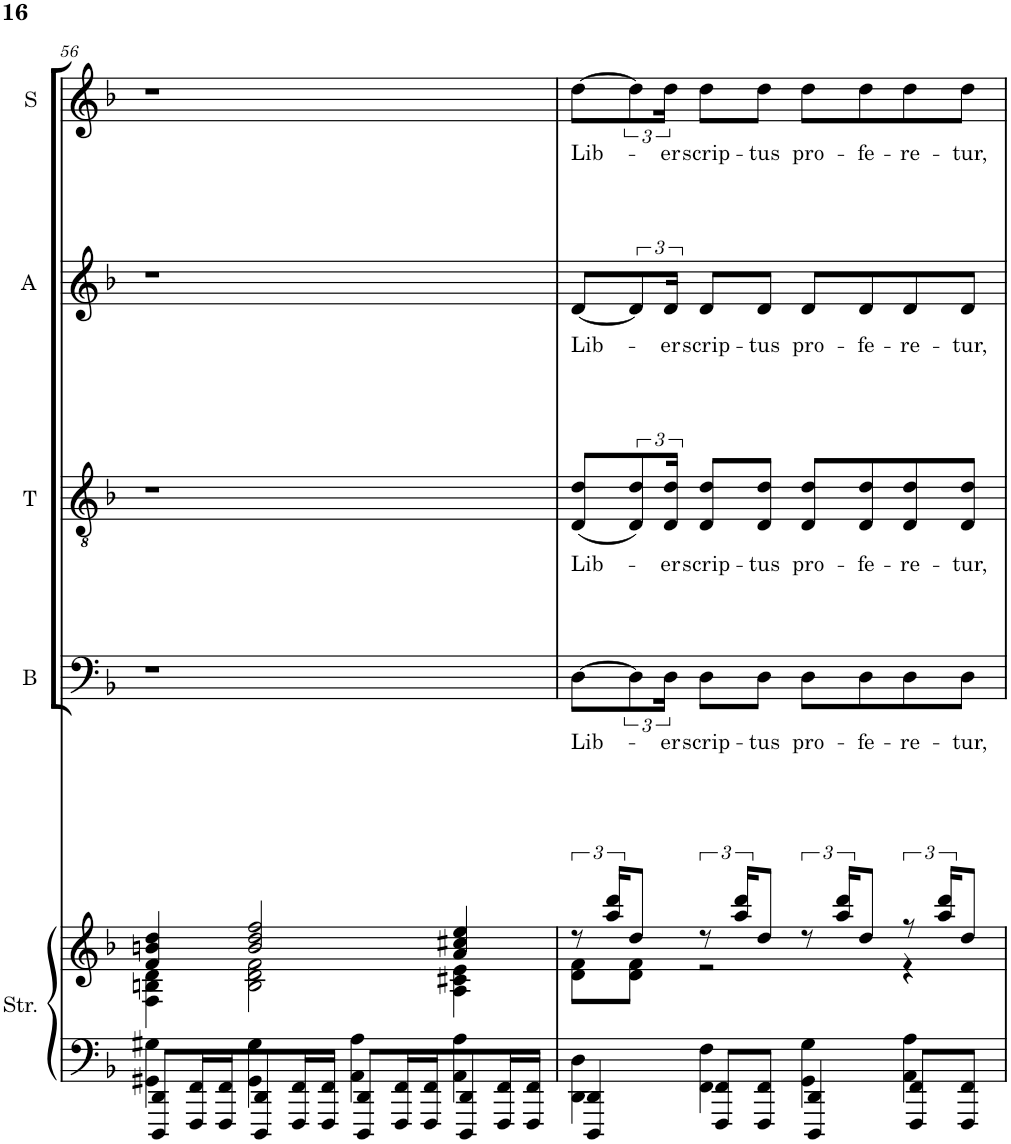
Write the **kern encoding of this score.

**kern	**kern	**kern	**text	**kern	**text	**kern	**text	**kern	**text
*part5	*part5	*part4	*part4	*part3	*part3	*part2	*part2	*part1	*part1
*staff6	*staff5	*staff4	*staff4	*staff3	*staff3	*staff2	*staff2	*staff1	*staff1
*I"Strings	*	*I"Bass	*	*I"Tenor	*	*I"Alto	*	*I"Soprano	*
*I'Str.	*	*I'B	*	*I'T	*	*I'A	*	*I'S	*
!!LO:PB:g=z
*clefF4	*clefG2	*clefF4	*	*clefGv2	*	*clefG2	*	*clefG2	*
*k[b-]	*k[b-]	*k[b-]	*	*k[b-]	*	*k[b-]	*	*k[b-]	*
*F:	*F:	*F:	*	*F:	*	*F:	*	*F:	*
*M4/4	*M4/4	*M4/4	*	*M4/4	*	*M4/4	*	*M4/4	*
=56	=56	=56	=56	=56	=56	=56	=56	=56	=56
*^	*^	*	*	*	*	*	*	*	*
8DDD/ 8DD/L	4GG#X\ 4G#X\	4f/ 4bn/ 4dd/	4F\ 4Bn\ 4d\	1r	.	1r	.	1r	.	1r	.
16FFF/ 16FF/L	.	.	.	.	.	.	.	.	.	.	.
16FFF/ 16FF/J	.	.	.	.	.	.	.	.	.	.	.
8DDD/ 8DD/	4GG#\ 4G#\	2b/ 2dd/ 2ff/	2B\ 2d\ 2f\	.	.	.	.	.	.	.	.
16FFF/ 16FF/L	.	.	.	.	.	.	.	.	.	.	.
16FFF/ 16FF/JJ	.	.	.	.	.	.	.	.	.	.	.
8DDD/ 8DD/L	4AA\ 4A\	.	.	.	.	.	.	.	.	.	.
16FFF/ 16FF/L	.	.	.	.	.	.	.	.	.	.	.
16FFF/ 16FF/J	.	.	.	.	.	.	.	.	.	.	.
8DDD/ 8DD/	4AA\ 4A\	4a/ 4cc#X/ 4ee/	4A\ 4c#X\ 4e\	.	.	.	.	.	.	.	.
16FFF/ 16FF/L	.	.	.	.	.	.	.	.	.	.	.
16FFF/ 16FF/JJ	.	.	.	.	.	.	.	.	.	.	.
=57	=57	=57	=57	=57	=57	=57	=57	=57	=57	=57	=57
!	!	!	!	!	!LO:LY:b	!	!LO:LY:b	!	!LO:LY:b	!	!LO:LY:b
4DDD/ 4DD/	4DD\ 4D\	12r	8d\ 8f\L	[8D\L	Lib-	(<8D/ 8d/L	Lib-	[8d/L	Lib-	[8dd\L	Lib-
.	.	24aa/ 24ddd/KL	.	.	.	.	.	.	.	.	.
.	.	8dd/J	8d\ 8f\J	12D\]	.	12D/ 12d/)	.	12d/]	.	12dd\]	.
!	!	!	!	!	!LO:LY:b	!	!LO:LY:b	!	!LO:LY:b	!	!LO:LY:b
.	.	.	.	24D\Jk	-er	24D/ 24d/Jk	-er	24d/Jk	-er	24dd\Jk	-er
!	!	!	!	!	!LO:LY:b	!	!LO:LY:b	!	!LO:LY:b	!	!LO:LY:b
8FFF/ 8FF/L	4FF\ 4F\	12r	2r	8D\L	scrip-	8D/ 8d/L	scrip-	8d/L	scrip-	8dd\L	scrip-
.	.	24aa/ 24ddd/KL	.	.	.	.	.	.	.	.	.
!	!	!	!	!	!LO:LY:b	!	!LO:LY:b	!	!LO:LY:b	!	!LO:LY:b
8FFF/ 8FF/J	.	8dd/J	.	8D\J	-tus	8D/ 8d/J	-tus	8d/J	-tus	8dd\J	-tus
!	!	!	!	!	!LO:LY:b	!	!LO:LY:b	!	!LO:LY:b	!	!LO:LY:b
4DDD/ 4DD/	4GG\ 4G\	12r	.	8D\L	pro-	8D/ 8d/L	pro-	8d/L	pro-	8dd\L	pro-
.	.	24aa/ 24ddd/KL	.	.	.	.	.	.	.	.	.
!	!	!	!	!	!LO:LY:b	!	!LO:LY:b	!	!LO:LY:b	!	!LO:LY:b
.	.	8dd/J	.	8D\	-fe-	8D/ 8d/	-fe-	8d/	-fe-	8dd\	-fe-
!	!	!	!	!	!LO:LY:b	!	!LO:LY:b	!	!LO:LY:b	!	!LO:LY:b
8FFF/ 8FF/L	4AA\ 4A\	12r	4r	8D\	-re-	8D/ 8d/	-re-	8d/	-re-	8dd\	-re-
.	.	24aa/ 24ddd/KL	.	.	.	.	.	.	.	.	.
!	!	!	!	!	!LO:LY:b	!	!LO:LY:b	!	!LO:LY:b	!	!LO:LY:b
8FFF/ 8FF/J	.	8dd/J	.	8D\J	-tur,	8D/ 8d/J	-tur,	8d/J	-tur,	8dd\J	-tur,
*v	*v	*	*	*	*	*	*	*	*	*	*
*	*v	*v	*	*	*	*	*	*	*	*
=	=	=	=	=	=	=	=	=	=
*-	*-	*-	*-	*-	*-	*-	*-	*-	*-
